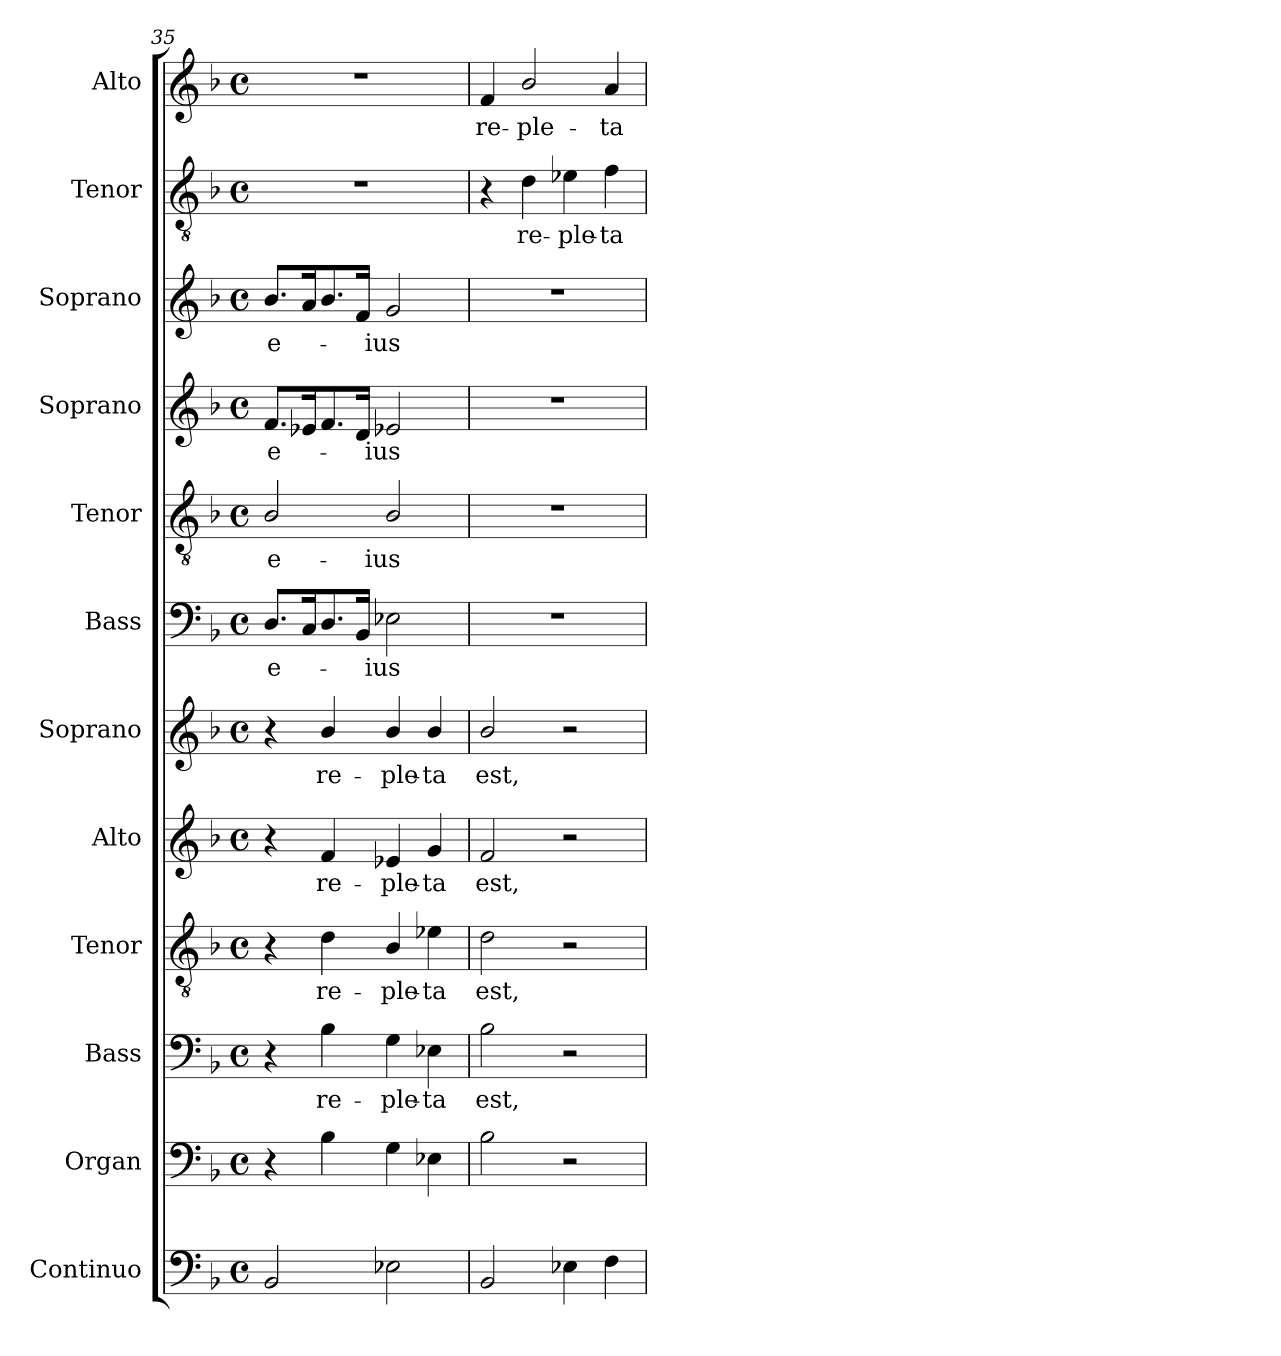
**kern	**kern	**kern	**text	**kern	**text	**kern	**text	**kern	**text	**kern	**text	**kern	**text	**kern	**text	**kern	**text	**kern	**text	**kern	**text
*part12	*part11	*part10	*part10	*part9	*part9	*part8	*part8	*part7	*part7	*part6	*part6	*part5	*part5	*part4	*part4	*part3	*part3	*part2	*part2	*part1	*part1
*staff12	*staff11	*staff10	*staff10	*staff9	*staff9	*staff8	*staff8	*staff7	*staff7	*staff6	*staff6	*staff5	*staff5	*staff4	*staff4	*staff3	*staff3	*staff2	*staff2	*staff1	*staff1
*I"Continuo	*I"Organ	*I"Bass	*	*I"Tenor	*	*I"Alto	*	*I"Soprano	*	*I"Bass	*	*I"Tenor	*	*I"Soprano	*	*I"Soprano	*	*I"Tenor	*	*I"Alto	*
*I'Cont.	*I'Org.	*I'B.	*	*I'T.	*	*I'A.	*	*I'S.	*	*I'B.	*	*I'T.	*	*I'S.	*	*I'S.	*	*I'T.	*	*I'A.	*
*clefF4	*clefF4	*clefF4	*	*clefGv2	*	*clefG2	*	*clefG2	*	*clefF4	*	*clefGv2	*	*clefG2	*	*clefG2	*	*clefGv2	*	*clefG2	*
*	*	*	*	*ITrd7c12	*	*	*	*	*	*	*	*ITrd7c12	*	*	*	*	*	*ITrd7c12	*	*	*
*k[b-]	*k[b-]	*k[b-]	*	*k[b-]	*	*k[b-]	*	*k[b-]	*	*k[b-]	*	*k[b-]	*	*k[b-]	*	*k[b-]	*	*k[b-]	*	*k[b-]	*
*F:	*F:	*F:	*	*F:	*	*F:	*	*F:	*	*F:	*	*F:	*	*F:	*	*F:	*	*F:	*	*F:	*
*M4/4	*M4/4	*M4/4	*	*M4/4	*	*M4/4	*	*M4/4	*	*M4/4	*	*M4/4	*	*M4/4	*	*M4/4	*	*M4/4	*	*M4/4	*
*met(c)	*met(c)	*met(c)	*	*met(c)	*	*met(c)	*	*met(c)	*	*met(c)	*	*met(c)	*	*met(c)	*	*met(c)	*	*met(c)	*	*met(c)	*
=35	=35	=35	=35	=35	=35	=35	=35	=35	=35	=35	=35	=35	=35	=35	=35	=35	=35	=35	=35	=35	=35
!	!	!	!	!	!	!	!	!	!	!	!LO:LY:b:color=#000000	!	!	!	!	!	!	!	!	!	!
!	!	!	!	!	!	!	!	!	!	!	!	!	!LO:LY:b:color=#000000	!	!	!	!	!	!	!	!
!	!	!	!	!	!	!	!	!	!	!	!	!	!	!	!LO:LY:b:color=#000000	!	!	!	!	!	!
!	!	!	!	!	!	!	!	!	!	!	!	!	!	!	!	!	!LO:LY:b:color=#000000	!	!	!	!
2BB-i/	4r	4r	.	4r	.	4r	.	4r	.	8.Di/L	e-	2BB-i/	e-	8.fi/L	e-	8.b-i/L	e-	1r	.	1r	.
.	.	.	.	.	.	.	.	.	.	16Ci/k	.	.	.	16e-Xi/k	.	16ai/k	.	.	.	.	.
!	!	!	!LO:LY:b:color=#000000	!	!	!	!	!	!	!	!	!	!	!	!	!	!	!	!	!	!
!	!	!	!	!	!LO:LY:b:color=#000000	!	!	!	!	!	!	!	!	!	!	!	!	!	!	!	!
!	!	!	!	!	!	!	!LO:LY:b:color=#000000	!	!	!	!	!	!	!	!	!	!	!	!	!	!
!	!	!	!	!	!	!	!	!	!LO:LY:b:color=#000000	!	!	!	!	!	!	!	!	!	!	!	!
.	4B-i\	4B-i\	re-	4Di\	re-	4fi/	re-	4b-i/	re-	8.Di/	.	.	.	8.fi/	.	8.b-i/	.	.	.	.	.
.	.	.	.	.	.	.	.	.	.	16BB-i/Jk	.	.	.	16di/Jk	.	16fi/Jk	.	.	.	.	.
!	!	!	!LO:LY:b:color=#000000	!	!	!	!	!	!	!	!	!	!	!	!	!	!	!	!	!	!
!	!	!	!	!	!LO:LY:b:color=#000000	!	!	!	!	!	!	!	!	!	!	!	!	!	!	!	!
!	!	!	!	!	!	!	!LO:LY:b:color=#000000	!	!	!	!	!	!	!	!	!	!	!	!	!	!
!	!	!	!	!	!	!	!	!	!LO:LY:b:color=#000000	!	!	!	!	!	!	!	!	!	!	!	!
!	!	!	!	!	!	!	!	!	!	!	!LO:LY:b:color=#000000	!	!	!	!	!	!	!	!	!	!
!	!	!	!	!	!	!	!	!	!	!	!	!	!LO:LY:b:color=#000000	!	!	!	!	!	!	!	!
!	!	!	!	!	!	!	!	!	!	!	!	!	!	!	!LO:LY:b:color=#000000	!	!	!	!	!	!
!	!	!	!	!	!	!	!	!	!	!	!	!	!	!	!	!	!LO:LY:b:color=#000000	!	!	!	!
2E-Xi\	4Gi\	4Gi\	-ple-	4BB-i/	-ple-	4e-Xi/	-ple-	4b-i/	-ple-	2E-i\	-ius	2BB-i/	-ius	2e-Xi/	-ius	2gi/	-ius	.	.	.	.
!	!	!	!LO:LY:b:color=#000000	!	!	!	!	!	!	!	!	!	!	!	!	!	!	!	!	!	!
!	!	!	!	!	!LO:LY:b:color=#000000	!	!	!	!	!	!	!	!	!	!	!	!	!	!	!	!
!	!	!	!	!	!	!	!LO:LY:b:color=#000000	!	!	!	!	!	!	!	!	!	!	!	!	!	!
!	!	!	!	!	!	!	!	!	!LO:LY:b:color=#000000	!	!	!	!	!	!	!	!	!	!	!	!
.	4E-Xi\	4E-Xi\	-ta	4E-Xi\	-ta	4gi/	-ta	4b-i/	-ta	.	.	.	.	.	.	.	.	.	.	.	.
!!LO:PB:g=z
=36	=36	=36	=36	=36	=36	=36	=36	=36	=36	=36	=36	=36	=36	=36	=36	=36	=36	=36	=36	=36	=36
!	!	!	!LO:LY:b:color=#000000	!	!	!	!	!	!	!	!	!	!	!	!	!	!	!	!	!	!
!	!	!	!	!	!LO:LY:b:color=#000000	!	!	!	!	!	!	!	!	!	!	!	!	!	!	!	!
!	!	!	!	!	!	!	!LO:LY:b:color=#000000	!	!	!	!	!	!	!	!	!	!	!	!	!	!
!	!	!	!	!	!	!	!	!	!LO:LY:b:color=#000000	!	!	!	!	!	!	!	!	!	!	!	!
!	!	!	!	!	!	!	!	!	!	!	!	!	!	!	!	!	!	!	!	!	!LO:LY:b:color=#000000
2BB-i/	2B-i\	2B-i\	est,	2Di\	est,	2fi/	est,	2b-i/	est,	1r	.	1r	.	1r	.	1r	.	4r	.	4fi/	re-
!	!	!	!	!	!	!	!	!	!	!	!	!	!	!	!	!	!	!	!LO:LY:b:color=#000000	!	!
!	!	!	!	!	!	!	!	!	!	!	!	!	!	!	!	!	!	!	!	!	!LO:LY:b:color=#000000
.	.	.	.	.	.	.	.	.	.	.	.	.	.	.	.	.	.	4Di\	re-	2b-i/	-ple-
!	!	!	!	!	!	!	!	!	!	!	!	!	!	!	!	!	!	!	!LO:LY:b:color=#000000	!	!
4E-Xi\	2r	2r	.	2r	.	2r	.	2r	.	.	.	.	.	.	.	.	.	4E-Xi\	-ple-	.	.
!	!	!	!	!	!	!	!	!	!	!	!	!	!	!	!	!	!	!	!LO:LY:b:color=#000000	!	!
!	!	!	!	!	!	!	!	!	!	!	!	!	!	!	!	!	!	!	!	!	!LO:LY:b:color=#000000
4Fi\	.	.	.	.	.	.	.	.	.	.	.	.	.	.	.	.	.	4Fi\	-ta	4ai/	-ta
=	=	=	=	=	=	=	=	=	=	=	=	=	=	=	=	=	=	=	=	=	=
*-	*-	*-	*-	*-	*-	*-	*-	*-	*-	*-	*-	*-	*-	*-	*-	*-	*-	*-	*-	*-	*-
